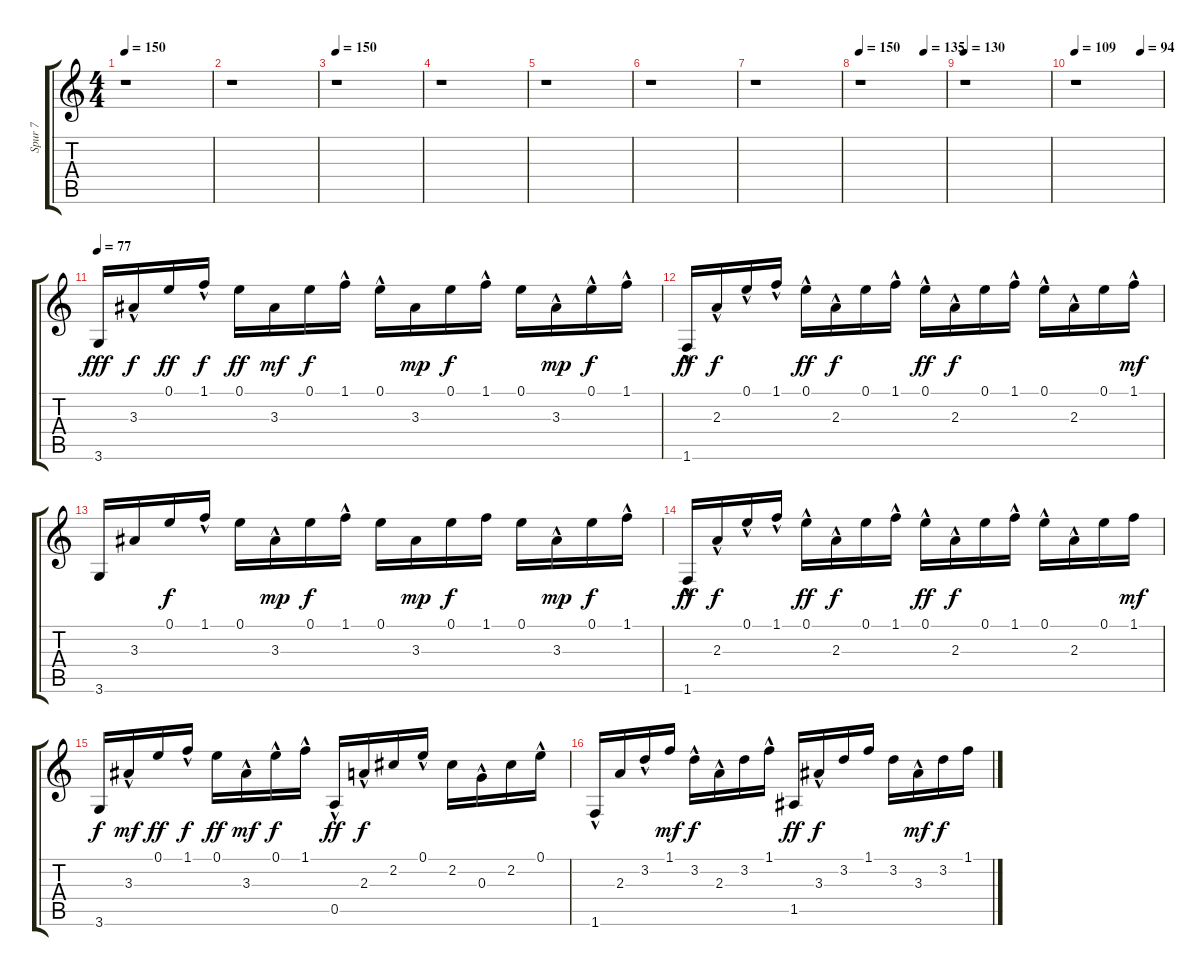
\track ("Spur 7" "Spur 7") {instrument acousticguitarnylon}
\staff {score tabs}
\tuning (E4 B3 G3 D3 A2 E2) {hide}
\ts (4 4)
\tempo 150
\clef g2
\ks c
r.1{dy fff instrument acousticguitarnylon} |
r.1 |
\tempo 150
r.1 |
r.1 |
r.1 |
r.1 |
r.1 |
\tempo 150
\tempo (135 0.75)
r.1 |
\tempo 130
r.1 |
\tempo 109
\tempo (94 0.75)
r.1 |
\tempo 77
3.6.16{volume 12} 3.3{hac}.16{dy f} 0.1.16{dy ff} 1.1{hac}.16{dy f} 0.1.16{dy ff} 3.3.16{dy mf} 0.1.16{dy f} 1.1{hac}.16 0.1{hac}.16 3.3.16{dy mp} 0.1.16{dy f} 1.1{hac}.16 0.1.16 3.3{hac}.16{dy mp} 0.1{hac}.16{dy f} 1.1{hac}.16 |
1.6{hac}.16{dy ff} 2.3{hac}.16{dy f} 0.1{hac}.16 1.1{hac}.16 0.1{hac}.16{dy ff} 2.3{hac}.16{dy f} 0.1.16 1.1{hac}.16 0.1{hac}.16{dy ff} 2.3{hac}.16{dy f} 0.1.16 1.1{hac}.16 0.1{hac}.16 2.3{hac}.16 0.1.16 1.1{hac}.16{dy mf} |
3.6.16 3.3.16 0.1.16{dy f} 1.1{hac}.16 0.1.16 3.3{hac}.16{dy mp} 0.1.16{dy f} 1.1{hac}.16 0.1.16 3.3.16{dy mp} 0.1.16{dy f} 1.1.16 0.1.16 3.3{hac}.16{dy mp} 0.1.16{dy f} 1.1{hac}.16 |
1.6{hac}.16{dy ff} 2.3{hac}.16{dy f} 0.1{hac}.16 1.1{hac}.16 0.1{hac}.16{dy ff} 2.3{hac}.16{dy f} 0.1.16 1.1{hac}.16 0.1{hac}.16{dy ff} 2.3{hac}.16{dy f} 0.1.16 1.1{hac}.16 0.1{hac}.16 2.3{hac}.16 0.1.16 1.1.16{dy mf} |
3.6.16{dy f volume 12 balance 5} 3.3{hac}.16{dy mf} 0.1.16{dy ff} 1.1{hac}.16{dy f} 0.1.16{dy ff} 3.3{hac}.16{dy mf} 0.1{hac}.16{dy f} 1.1{hac}.16 0.5{hac}.16{dy ff} 2.3{hac}.16{dy f} 2.2.16 0.1{hac}.16 2.2.16 0.3{hac}.16 2.2.16 0.1{hac}.16 |
1.6{hac}.16 2.3.16 3.2{hac}.16 1.1.16{dy mf} 3.2{hac}.16{dy f} 2.3{hac}.16 3.2.16 1.1{hac}.16 1.5.16{dy ff} 3.3{hac}.16{dy f} 3.2.16 1.1.16 3.2.16 3.3{hac}.16{dy mf} 3.2.16{dy f} 1.1.16
